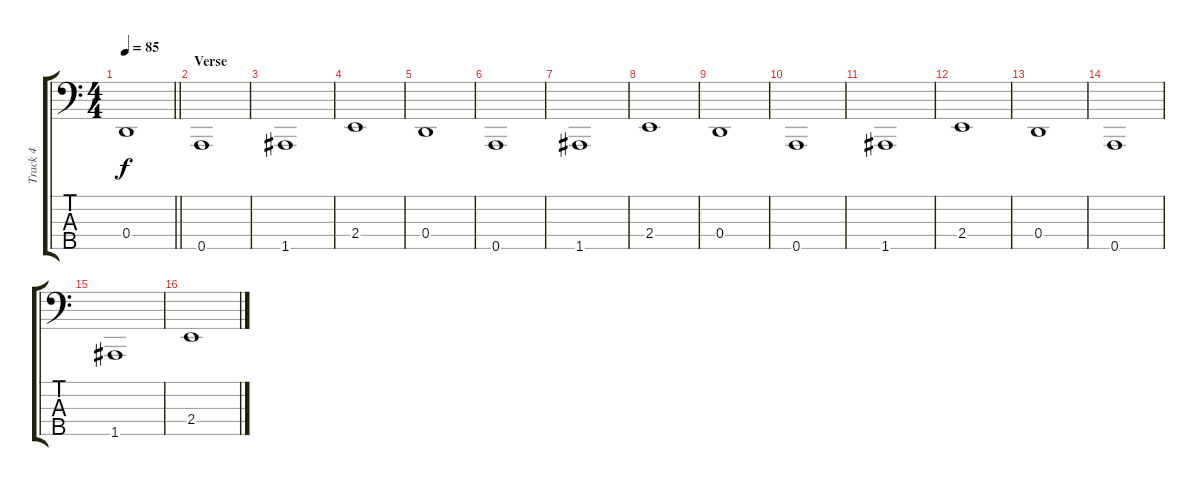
\track ("Track 4" "Track 4") {instrument electricbassfinger}
\staff {score tabs}
\tuning (E2 C2 G1 D1 A0) {hide}
\ts (4 4)
\tempo 85
\clef f4
\barLineRight lightlight
\ks c
0.4.1{dy f} |
\section ("" "Verse")
0.5.1 |
1.5.1 |
2.4.1 |
0.4.1 |
0.5.1 |
1.5.1 |
2.4.1 |
0.4.1 |
0.5.1 |
1.5.1 |
2.4.1 |
0.4.1 |
0.5.1 |
1.5.1 |
2.4.1
